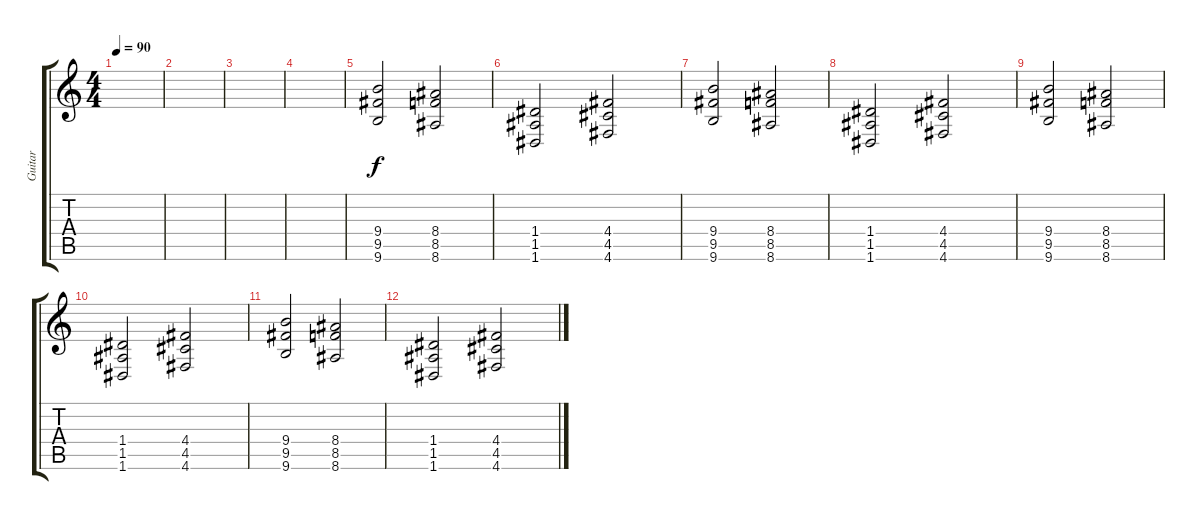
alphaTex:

\track ("Guitar" "Guitar") {instrument overdrivenguitar}
\staff {score tabs}
\tuning (E4 B3 G3 D3 A2 D2) {hide}
\ts (4 4)
\tempo 90
\clef g2
\ks c
|
|
|
|
(9.4 9.5 9.6).2 (8.4 8.5 8.6).2 |
(1.4 1.5 1.6).2 (4.4 4.5 4.6).2 |
(9.4 9.5 9.6).2 (8.4 8.5 8.6).2 |
(1.4 1.5 1.6).2 (4.4 4.5 4.6).2 |
(9.4 9.5 9.6).2 (8.4 8.5 8.6).2 |
(1.4 1.5 1.6).2 (4.4 4.5 4.6).2 |
(9.4 9.5 9.6).2 (8.4 8.5 8.6).2 |
(1.4 1.5 1.6).2 (4.4 4.5 4.6).2
